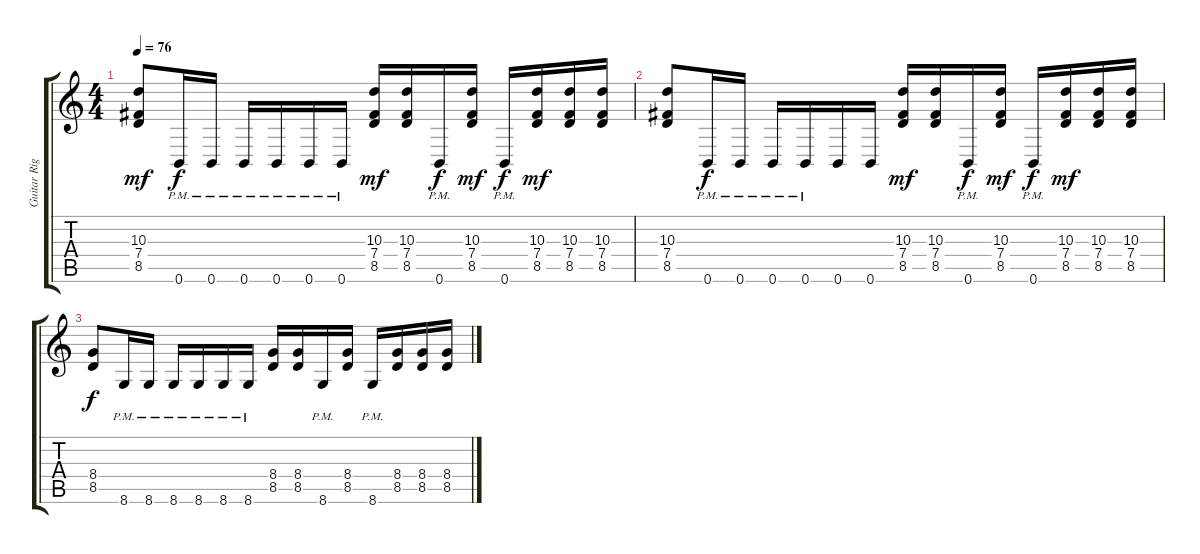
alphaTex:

\track ("Guitar Right" "Guitar Rig") {instrument distortionguitar}
\staff {score tabs}
\tuning (Db4 Ab3 E3 B2 Gb2 B1) {hide}
\ts (4 4)
\tempo 76
\clef g2
\ks c
(10.3 7.4 8.5).8{dy mf} 0.6{pm}.16{dy f} 0.6{pm}.16 0.6{pm}.16 0.6{pm}.16 0.6{pm}.16 0.6{pm}.16 (10.3 7.4 8.5).16{dy mf} (10.3 7.4 8.5).16 0.6{pm}.16{dy f} (10.3 7.4 8.5).16{dy mf} 0.6{pm}.16{dy f} (10.3 7.4 8.5).16{dy mf} (10.3 7.4 8.5).16 (10.3 7.4 8.5).16 |
(10.3 7.4 8.5).8 0.6{pm}.16{dy f} 0.6{pm}.16 0.6{pm}.16 0.6{pm}.16 0.6.16 0.6.16 (10.3 7.4 8.5).16{dy mf} (10.3 7.4 8.5).16 0.6{pm}.16{dy f} (10.3 7.4 8.5).16{dy mf} 0.6{pm}.16{dy f} (10.3 7.4 8.5).16{dy mf} (10.3 7.4 8.5).16 (10.3 7.4 8.5).16 |
(8.4 8.5).8{dy f} 8.6{pm}.16 8.6{pm}.16 8.6{pm}.16 8.6{pm}.16 8.6{pm}.16 8.6{pm}.16 (8.4 8.5).16 (8.4 8.5).16 8.6{pm}.16 (8.4 8.5).16 8.6{pm}.16 (8.4 8.5).16 (8.4 8.5).16 (8.4 8.5).16
